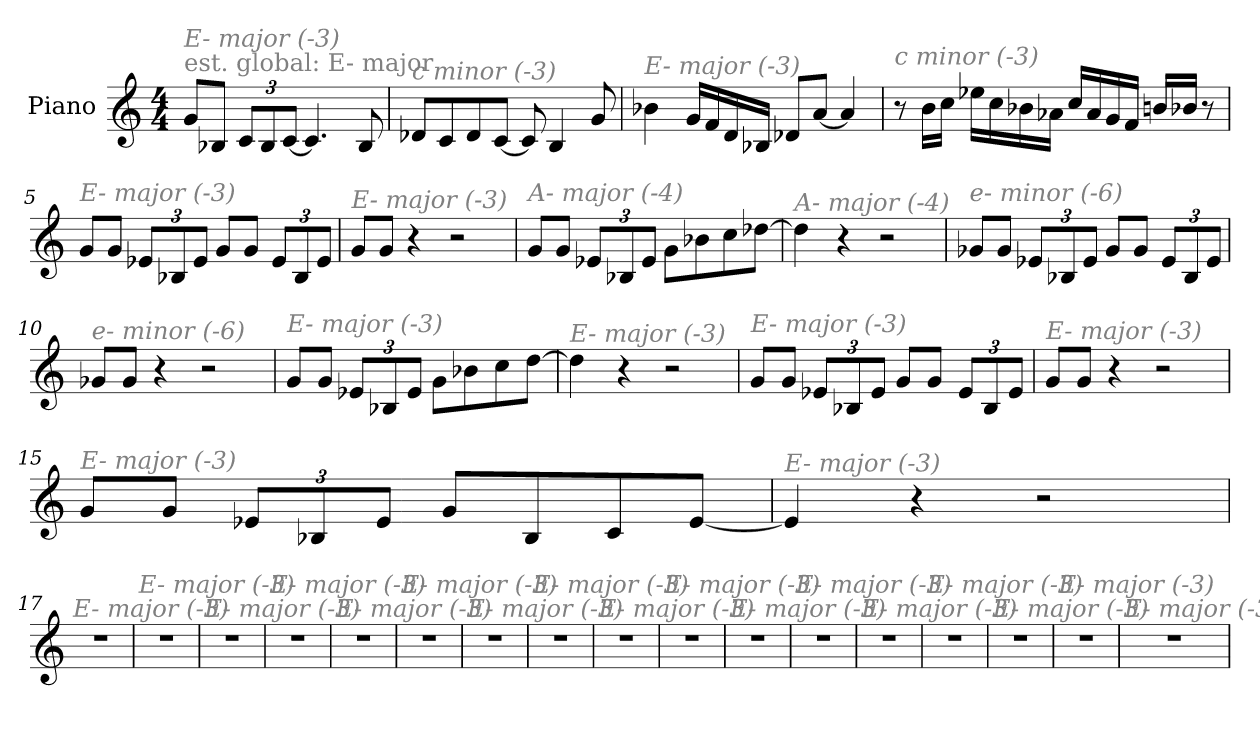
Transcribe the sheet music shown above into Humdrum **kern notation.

**kern
*part1
*staff1
*I"Piano
*I'Pno
*clefG2
*k[]
*M4/4
*MM125
=1
!LO:TX:a:color=#808080:t=est. global&colon; E- major
!LO:TX:i:color=#808080:t=E- major (-3)
8g/L
8B-X/J
*Xbrackettup
12c/L
12B-/
[12c/J
4.c/]
8B-/
=2
!LO:TX:i:color=#808080:t=c minor (-3)
8d-X/L
8c/
8d-/
[8c/J
8c/]
4B/
8g/
=3
!LO:TX:i:color=#808080:t=E- major (-3)
4b-X\
16g/LL
16f/
16d/
16B-X/JJ
8d-X/L
[8a/J
4a/]
!!LO:LB:g=z
=4
!LO:TX:i:color=#808080:t=c minor (-3)
8r
16b\LL
16cc\JJ
16ee-X\LL
16cc\
16b-X\
16a-X\JJ
16cc/LL
16a-/
16g/
16f/JJ
16bn/LL
16b-X/JJ
8r
=5
!LO:TX:i:color=#808080:t=E- major (-3)
8g/L
8g/J
12e-X/L
12B-X/
12e-/J
8g/L
8g/J
12e-/L
12B-/
12e-/J
=6
!LO:TX:i:color=#808080:t=E- major (-3)
8g/L
8g/J
4r
2r
!!LO:LB:g=z
=7
!LO:TX:i:color=#808080:t=A- major (-4)
8g/L
8g/J
12e-X/L
12B-X/
12e-/J
8g\L
8b-X\
8cc\
[8dd-X\J
=8
!LO:TX:i:color=#808080:t=A- major (-4)
4dd-\]
4r
2r
=9
!LO:TX:i:color=#808080:t=e- minor (-6)
8g-X/L
8g-/J
12e-X/L
12B-X/
12e-/J
8g-/L
8g-/J
12e-/L
12B-/
12e-/J
=10
!LO:TX:i:color=#808080:t=e- minor (-6)
8g-X/L
8g-/J
4r
2r
!!LO:LB:g=z
=11
!LO:TX:i:color=#808080:t=E- major (-3)
8g/L
8g/J
12e-X/L
12B-X/
12e-/J
8g\L
8b-X\
8cc\
[8dd\J
=12
!LO:TX:i:color=#808080:t=E- major (-3)
4dd\]
4r
2r
=13
!LO:TX:i:color=#808080:t=E- major (-3)
8g/L
8g/J
12e-X/L
12B-X/
12e-/J
8g/L
8g/J
12e-/L
12B-/
12e-/J
=14
!LO:TX:i:color=#808080:t=E- major (-3)
8g/L
8g/J
4r
2r
!!LO:LB:g=z
=15
!LO:TX:i:color=#808080:t=E- major (-3)
8g/L
8g/J
12e-X/L
12B-X/
12e-/J
8g/L
8B-/
8c/
[8e-/J
=16
!LO:TX:i:color=#808080:t=E- major (-3)
4e-/]
4r
2r
=17
!LO:TX:i:color=#808080:t=E- major (-3)
1r
=18
!LO:TX:i:color=#808080:t=E- major (-3)
1r
=19
!LO:TX:i:color=#808080:t=E- major (-3)
1r
=20
!LO:TX:i:color=#808080:t=E- major (-3)
1r
=21
!LO:TX:i:color=#808080:t=E- major (-3)
1r
=22
!LO:TX:i:color=#808080:t=E- major (-3)
1r
!!LO:LB:g=z
=23
!LO:TX:i:color=#808080:t=E- major (-3)
1r
=24
!LO:TX:i:color=#808080:t=E- major (-3)
1r
=25
!LO:TX:i:color=#808080:t=E- major (-3)
1r
=26
!LO:TX:i:color=#808080:t=E- major (-3)
1r
=27
!LO:TX:i:color=#808080:t=E- major (-3)
1r
=28
!LO:TX:i:color=#808080:t=E- major (-3)
1r
=29
!LO:TX:i:color=#808080:t=E- major (-3)
1r
=30
!LO:TX:i:color=#808080:t=E- major (-3)
1r
=31
!LO:TX:i:color=#808080:t=E- major (-3)
1r
=32
!LO:TX:i:color=#808080:t=E- major (-3)
1r
=33
!LO:TX:i:color=#808080:t=E- major (-3)
1r
=
*-
